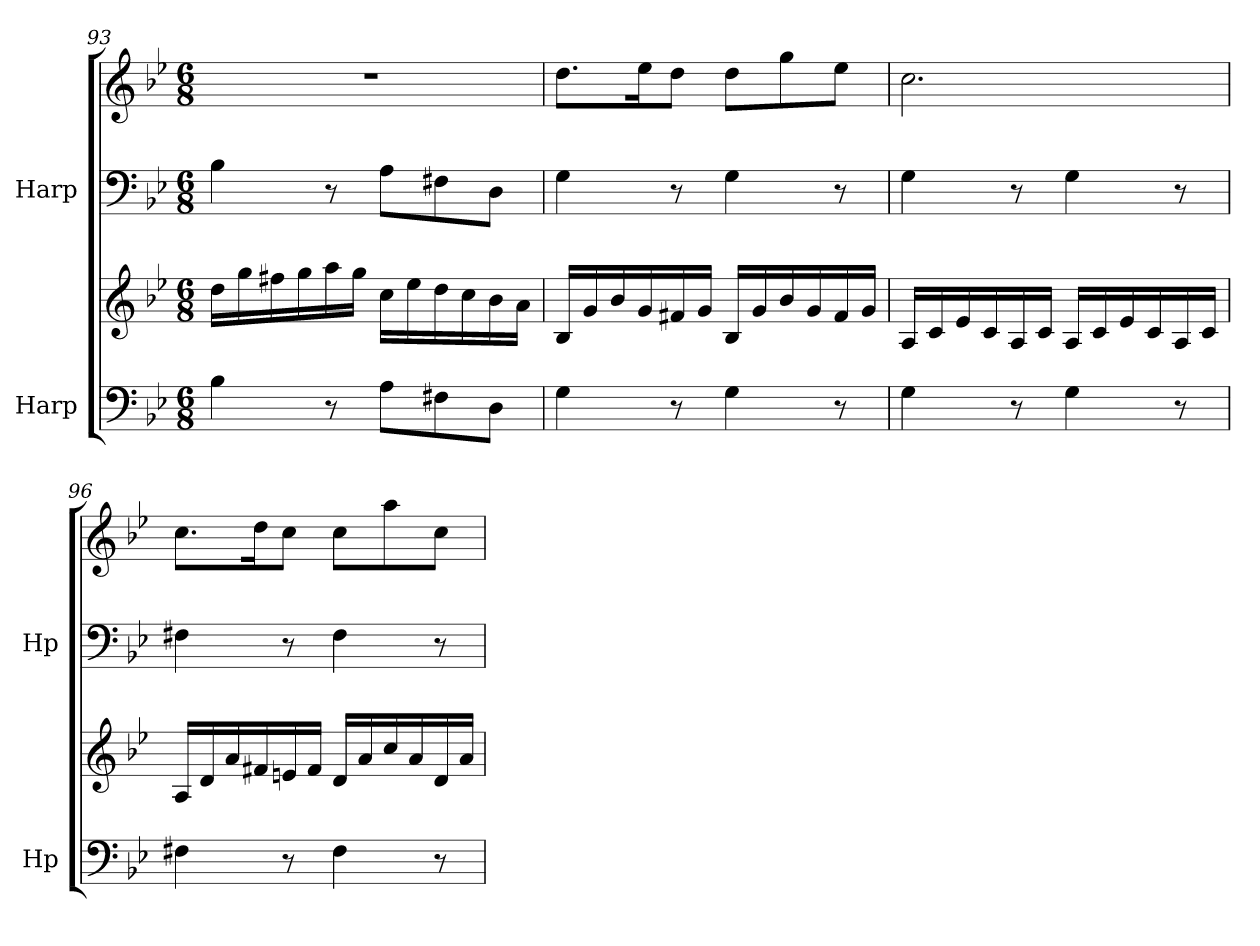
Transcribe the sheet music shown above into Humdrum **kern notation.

**kern	**kern	**kern	**kern
*part2	*part2	*part1	*part1
*staff4	*staff3	*staff2	*staff1
*I"Harp	*	*I"Harp	*
*I'Hp	*	*I'Hp	*
*clefF4	*clefG2	*clefF4	*clefG2
*k[b-e-]	*k[b-e-]	*k[b-e-]	*k[b-e-]
*M6/8	*M6/8	*M6/8	*M6/8
=93	=93	=93	=93
4B-\	16dd\LL	4B-\	2.r
.	16gg\	.	.
.	16ff#X\	.	.
.	16gg\	.	.
8r	16aa\	8r	.
.	16gg\JJ	.	.
8A\L	16cc\LL	8A\L	.
.	16ee-\	.	.
8F#X\	16dd\	8F#X\	.
.	16cc\	.	.
8D\J	16b-\	8D\J	.
.	16a\JJ	.	.
=94	=94	=94	=94
4G\	16B-/LL	4G\	8.dd\L
.	16g/	.	.
.	16b-/	.	.
.	16g/	.	16ee-\K
8r	16f#X/	8r	8dd\J
.	16g/JJ	.	.
4G\	16B-/LL	4G\	8dd\L
.	16g/	.	.
.	16b-/	.	8gg\
.	16g/	.	.
8r	16f#/	8r	8ee-\J
.	16g/JJ	.	.
!!LO:LB:g=z
=95	=95	=95	=95
4G\	16A/LL	4G\	2.cc\
.	16c/	.	.
.	16e-/	.	.
.	16c/	.	.
8r	16A/	8r	.
.	16c/JJ	.	.
4G\	16A/LL	4G\	.
.	16c/	.	.
.	16e-/	.	.
.	16c/	.	.
8r	16A/	8r	.
.	16c/JJ	.	.
=96	=96	=96	=96
4F#X\	16A/LL	4F#X\	8.cc\L
.	16d/	.	.
.	16a/	.	.
.	16f#X/	.	16dd\K
8r	16en/	8r	8cc\J
.	16f#/JJ	.	.
4F#\	16d/LL	4F#\	8cc\L
.	16a/	.	.
.	16cc/	.	8aa\
.	16a/	.	.
8r	16d/	8r	8cc\J
.	16a/JJ	.	.
=	=	=	=
*-	*-	*-	*-
